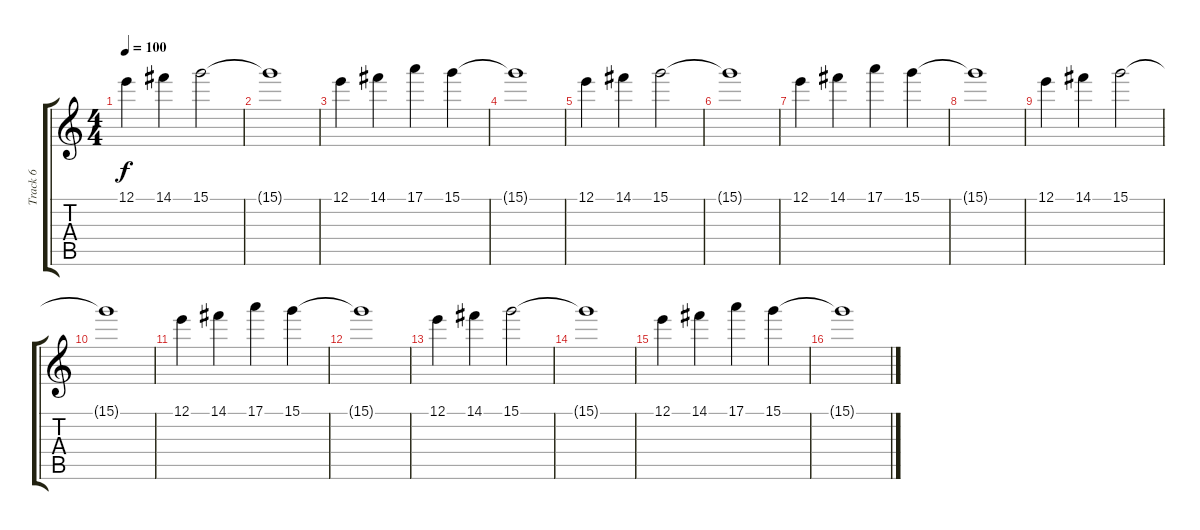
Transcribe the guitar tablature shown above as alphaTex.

\track ("Track 6" "Track 6") {instrument electricguitarjazz}
\staff {score tabs}
\tuning (E4 B3 G3 D3 A2 E2) {hide}
\ts (4 4)
\tempo 100
\clef g2
\ks c
12.1.4{dy f} 14.1.4 15.1.2 |
15.1{t}.1 |
12.1.4 14.1.4 17.1.4 15.1.4 |
15.1{t}.1 |
12.1.4 14.1.4 15.1.2 |
15.1{t}.1 |
12.1.4 14.1.4 17.1.4 15.1.4 |
15.1{t}.1 |
12.1.4 14.1.4 15.1.2 |
15.1{t}.1 |
12.1.4 14.1.4 17.1.4 15.1.4 |
15.1{t}.1 |
12.1.4 14.1.4 15.1.2 |
15.1{t}.1 |
12.1.4 14.1.4 17.1.4 15.1.4 |
15.1{t}.1
